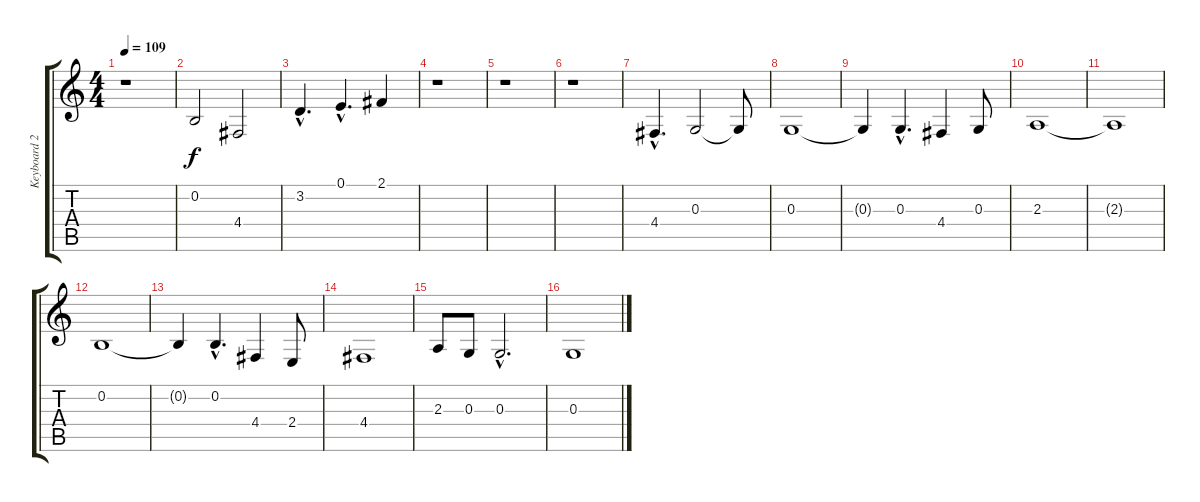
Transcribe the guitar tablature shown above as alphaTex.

\track ("Keyboard 2" "Keyboard 2") {instrument stringensemble1}
\staff {score tabs}
\tuning (E4 B3 G3 D3 A2 E2) {hide}
\ts (4 4)
\tempo 109
\clef g2
\ks c
r.1{dy f} |
0.2.2 4.4.2 |
3.2{hac}.4{d} 0.1{hac}.4{d} 2.1.4 |
r.1 |
r.1 |
r.1 |
4.4{hac}.4{d} 0.3.2 0.3{t}.8 |
0.3.1 |
0.3{t}.4 0.3{hac}.4{d} 4.4.4 0.3.8 |
2.3.1 |
2.3{t}.1 |
0.2.1 |
0.2{t}.4 0.2{hac}.4{d} 4.4.4 2.4.8 |
4.4.1 |
2.3.8 0.3.8 0.3{hac}.2{d} |
0.3.1
